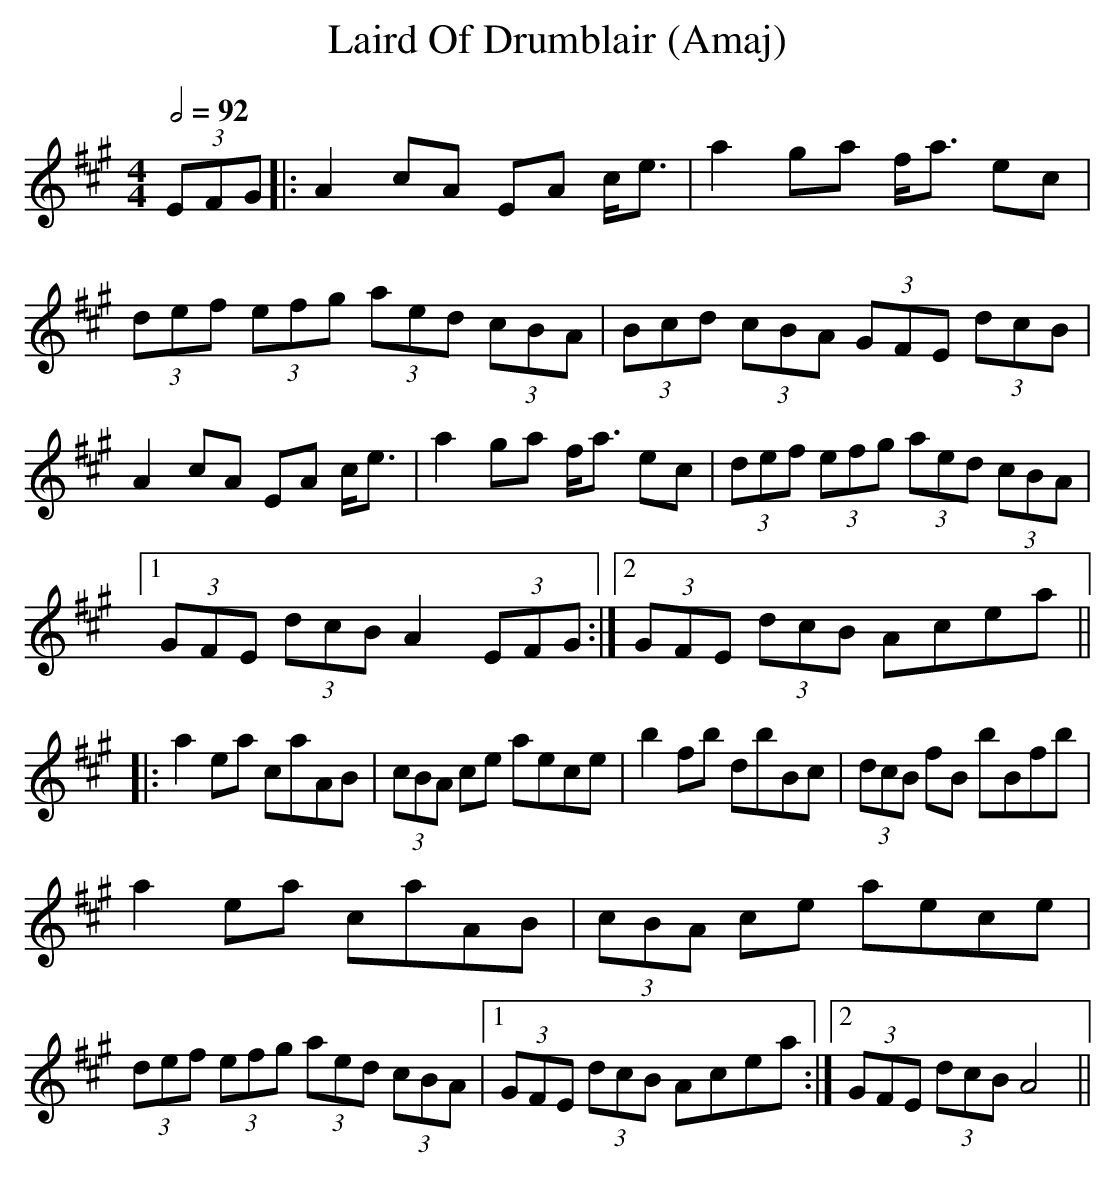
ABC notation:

X:1
T:Laird Of Drumblair (Amaj)
Q:1/2=92
M:4/4
L:1/8
K:Amaj
(3EFG|:A2cA EA c<e|a2ga f<a ec|(3def (3efg (3aed (3cBA|(3Bcd (3cBA (3GFE (3dcB|
A2cA EA c<e|a2ga f<a ec|(3def (3efg (3aed (3cBA|1(3GFE (3dcB A2 (3EFG:|2(3GFE (3dcB Acea||
|:a2ea caAB|(3cBA ce aece|b2fb dbBc|(3dcB fB bBfb|
a2ea caAB|(3cBA ce aece|(3def (3efg (3aed (3cBA|1(3GFE (3dcB Acea:|2(3GFE (3dcB A4||
